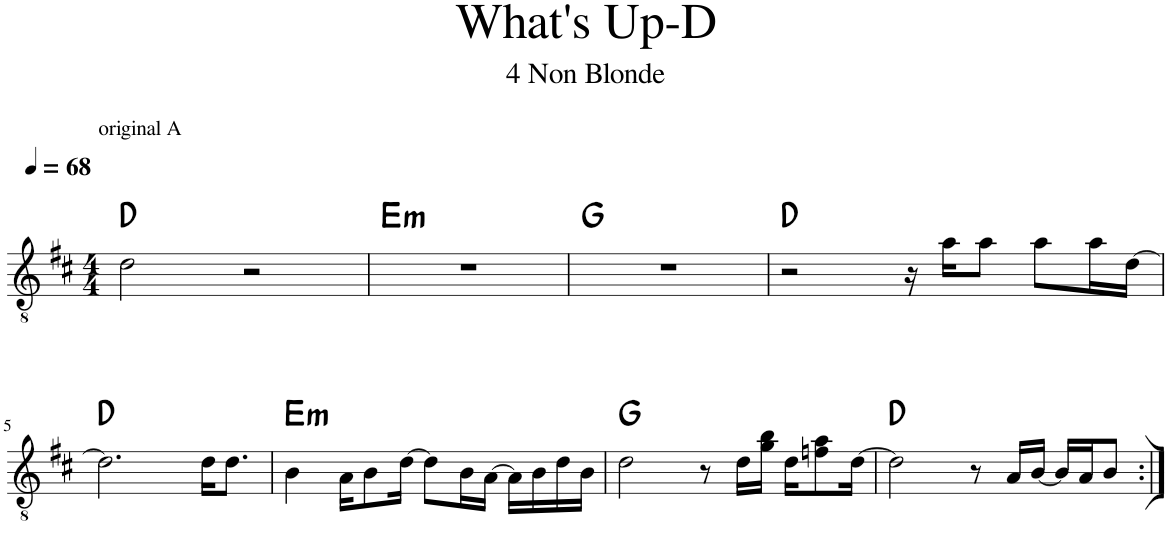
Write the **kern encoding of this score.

**kern	**harte
*part1	*part1
*staff1	*
*I"Classical Guitar	*
*I'Guit.	*
*clefGv2	*
*k[f#c#]	*
*M4/4	*
*MM68	*
=1	=1
!LO:TX:a:t=original A	!
2d\	D:maj
2r	.
=2	=2
!	!LO:H:kt=m
1r	E:min
=3	=3
1r	G:maj
=4	=4
2r	D:maj
16r	.
16a\KL	.
8a\J	.
8a\L	.
16a\L	.
[16d\JJ	.
!!LO:LB:g=z
=5	=5
2.d\]	D:maj
16d\KL	.
8.d\J	.
=6	=6
!	!LO:H:kt=m
4B\	E:min
16A\KL	.
8B\	.
[16d\Jk	.
8d\L]	.
16B\L	.
[16A\JJ	.
16A\LL]	.
16B\	.
16d\	.
16B\JJ	.
=7	=7
2d\	G:maj
8r	.
16d\LL	.
16g\ 16b\JJ	.
16d\KL	.
8fn\ 8a\	.
[16d\Jk	.
=8	=8
2d\]	D:maj
8r	.
16A/LL	.
[16B/JJ	.
16B/LL]	.
16A/J	.
8B/J	.
=:|!	=:|!
*-	*-
